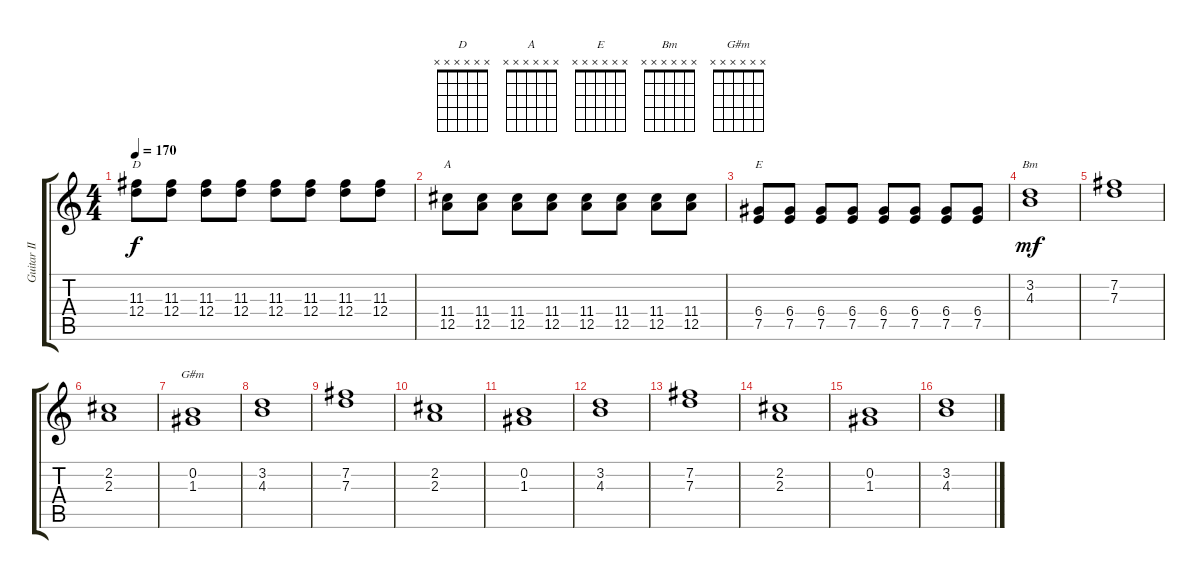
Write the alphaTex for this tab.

\track ("Guitar II" "Guitar II") {instrument distortionguitar}
\staff {score tabs}
\tuning (E4 B3 G3 D3 A2 E2) {hide}
\chord ("D" x x x x x x)
\chord ("A" x x x x x x)
\chord ("E" x x x x x x)
\chord ("Bm" x x x x x x)
\chord ("G#m" x x x x x x)
\ts (4 4)
\tempo 170
\clef g2
\ks c
(11.3 12.4).8{ch "D" dy f} (11.3 12.4).8 (11.3 12.4).8 (11.3 12.4).8 (11.3 12.4).8 (11.3 12.4).8 (11.3 12.4).8 (11.3 12.4).8 |
(11.4 12.5).8{ch "A"} (11.4 12.5).8 (11.4 12.5).8 (11.4 12.5).8 (11.4 12.5).8 (11.4 12.5).8 (11.4 12.5).8 (11.4 12.5).8 |
(6.4 7.5).8{ch "E"} (6.4 7.5).8 (6.4 7.5).8 (6.4 7.5).8 (6.4 7.5).8 (6.4 7.5).8 (6.4 7.5).8 (6.4 7.5).8 |
(3.2 4.3).1{ch "Bm" dy mf} |
(7.2 7.3).1 |
(2.2 2.3).1 |
(0.2 1.3).1{ch "G#m"} |
(3.2 4.3).1{volume 12} |
(7.2 7.3).1{volume 11} |
(2.2 2.3).1{volume 10} |
(0.2 1.3).1{volume 9} |
(3.2 4.3).1{volume 8} |
(7.2 7.3).1{volume 7} |
(2.2 2.3).1{volume 6} |
(0.2 1.3).1{volume 5} |
(3.2 4.3).1{volume 4}
